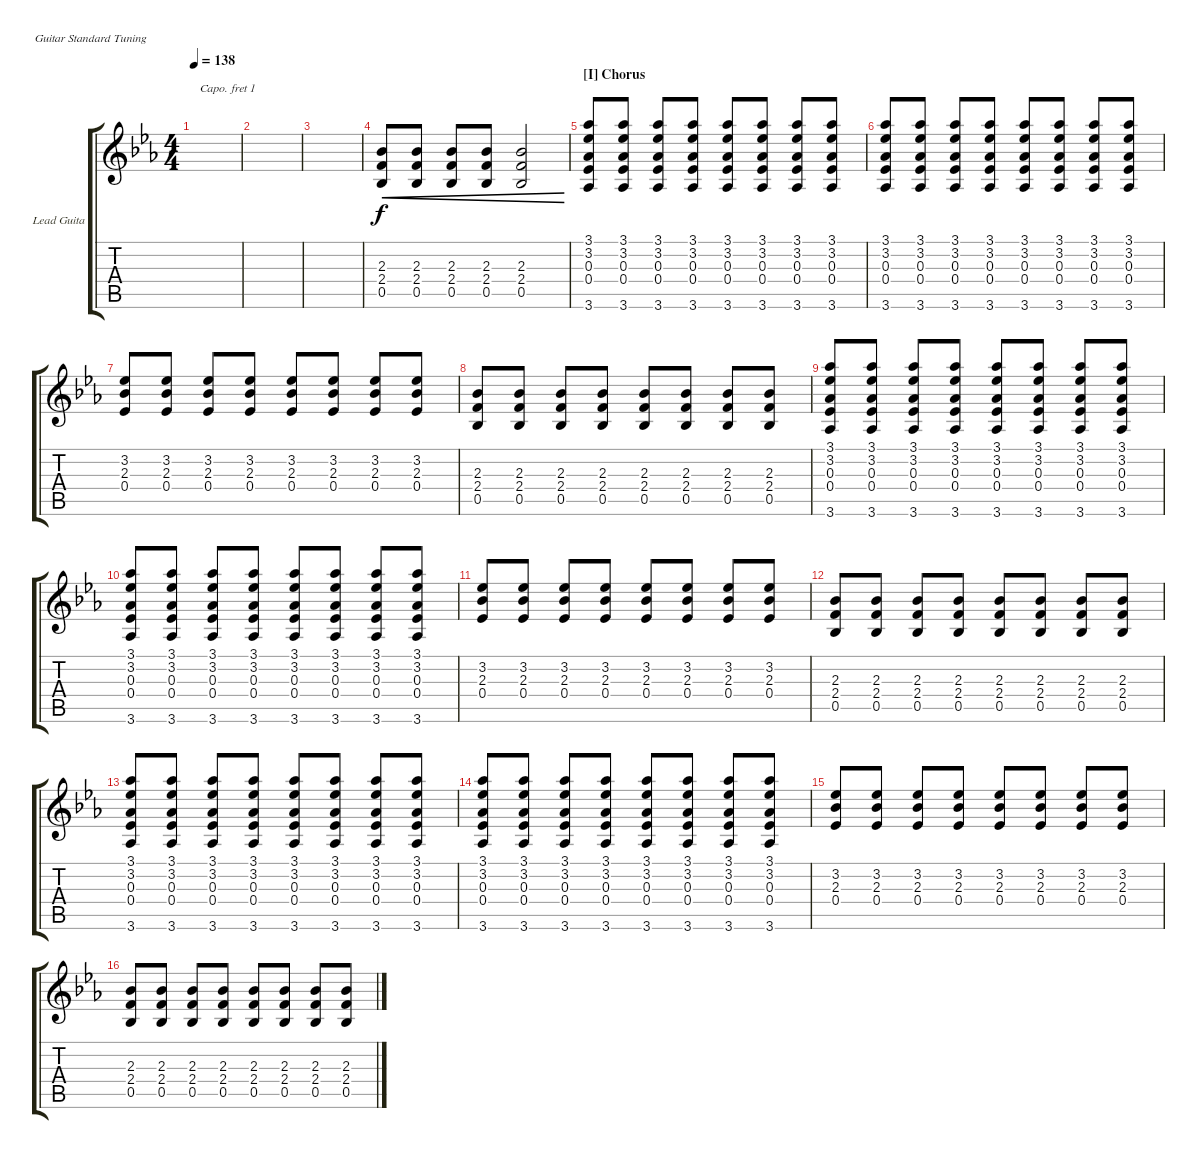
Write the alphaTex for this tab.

\defaultSystemsLayout 4
\bracketExtendMode groupsimilarinstruments
\firstSystemTrackNameOrientation horizontal
\otherSystemsTrackNameOrientation horizontal
\track ("Lead Guitar" "Lead Guita") {instrument electricguitarclean}
\staff {score tabs}
\capo 1
\tuning (E4 B3 G3 D3 A2 E2)
\ts (4 4)
\tempo 138
\clef g2
\ks eb
|
|
|
(2.4 2.3 0.5).8{cre dy f} (2.4 2.3 0.5).8{cre} (2.4 2.3 0.5).8{cre} (2.4 2.3 0.5).8{cre} (2.4 2.3 0.5).2{cre} |
\section ("I" "Chorus")
(3.6 0.4 0.3 3.2 3.1).8 (3.6 0.4 0.3 3.2 3.1).8 (3.6 0.4 0.3 3.2 3.1).8 (3.6 0.4 0.3 3.2 3.1).8 (3.6 0.4 0.3 3.2 3.1).8 (3.6 0.4 0.3 3.2 3.1).8 (3.6 0.4 0.3 3.2 3.1).8 (3.6 0.4 0.3 3.2 3.1).8 |
(3.6 0.4 0.3 3.2 3.1).8 (3.6 0.4 0.3 3.2 3.1).8 (3.6 0.4 0.3 3.2 3.1).8 (3.6 0.4 0.3 3.2 3.1).8 (3.6 0.4 0.3 3.2 3.1).8 (3.6 0.4 0.3 3.2 3.1).8 (3.6 0.4 0.3 3.2 3.1).8 (3.6 0.4 0.3 3.2 3.1).8 |
(2.3 3.2 0.4).8 (2.3 3.2 0.4).8 (2.3 3.2 0.4).8 (2.3 3.2 0.4).8 (2.3 3.2 0.4).8 (2.3 3.2 0.4).8 (2.3 3.2 0.4).8 (2.3 3.2 0.4).8 |
(2.4 2.3 0.5).8 (2.4 2.3 0.5).8 (2.4 2.3 0.5).8 (2.4 2.3 0.5).8 (2.4 2.3 0.5).8 (2.4 2.3 0.5).8 (2.4 2.3 0.5).8 (2.4 2.3 0.5).8 |
(3.6 0.4 0.3 3.2 3.1).8 (3.6 0.4 0.3 3.2 3.1).8 (3.6 0.4 0.3 3.2 3.1).8 (3.6 0.4 0.3 3.2 3.1).8 (3.6 0.4 0.3 3.2 3.1).8 (3.6 0.4 0.3 3.2 3.1).8 (3.6 0.4 0.3 3.2 3.1).8 (3.6 0.4 0.3 3.2 3.1).8 |
(3.6 0.4 0.3 3.2 3.1).8 (3.6 0.4 0.3 3.2 3.1).8 (3.6 0.4 0.3 3.2 3.1).8 (3.6 0.4 0.3 3.2 3.1).8 (3.6 0.4 0.3 3.2 3.1).8 (3.6 0.4 0.3 3.2 3.1).8 (3.6 0.4 0.3 3.2 3.1).8 (3.6 0.4 0.3 3.2 3.1).8 |
(2.3 3.2 0.4).8 (2.3 3.2 0.4).8 (2.3 3.2 0.4).8 (2.3 3.2 0.4).8 (2.3 3.2 0.4).8 (2.3 3.2 0.4).8 (2.3 3.2 0.4).8 (2.3 3.2 0.4).8 |
(2.4 2.3 0.5).8 (2.4 2.3 0.5).8 (2.4 2.3 0.5).8 (2.4 2.3 0.5).8 (2.4 2.3 0.5).8 (2.4 2.3 0.5).8 (2.4 2.3 0.5).8 (2.4 2.3 0.5).8 |
(3.6 0.4 0.3 3.2 3.1).8 (3.6 0.4 0.3 3.2 3.1).8 (3.6 0.4 0.3 3.2 3.1).8 (3.6 0.4 0.3 3.2 3.1).8 (3.6 0.4 0.3 3.2 3.1).8 (3.6 0.4 0.3 3.2 3.1).8 (3.6 0.4 0.3 3.2 3.1).8 (3.6 0.4 0.3 3.2 3.1).8 |
(3.6 0.4 0.3 3.2 3.1).8 (3.6 0.4 0.3 3.2 3.1).8 (3.6 0.4 0.3 3.2 3.1).8 (3.6 0.4 0.3 3.2 3.1).8 (3.6 0.4 0.3 3.2 3.1).8 (3.6 0.4 0.3 3.2 3.1).8 (3.6 0.4 0.3 3.2 3.1).8 (3.6 0.4 0.3 3.2 3.1).8 |
(2.3 3.2 0.4).8 (2.3 3.2 0.4).8 (2.3 3.2 0.4).8 (2.3 3.2 0.4).8 (2.3 3.2 0.4).8 (2.3 3.2 0.4).8 (2.3 3.2 0.4).8 (2.3 3.2 0.4).8 |
(2.4 2.3 0.5).8 (2.4 2.3 0.5).8 (2.4 2.3 0.5).8 (2.4 2.3 0.5).8 (2.4 2.3 0.5).8 (2.4 2.3 0.5).8 (2.4 2.3 0.5).8 (2.4 2.3 0.5).8
